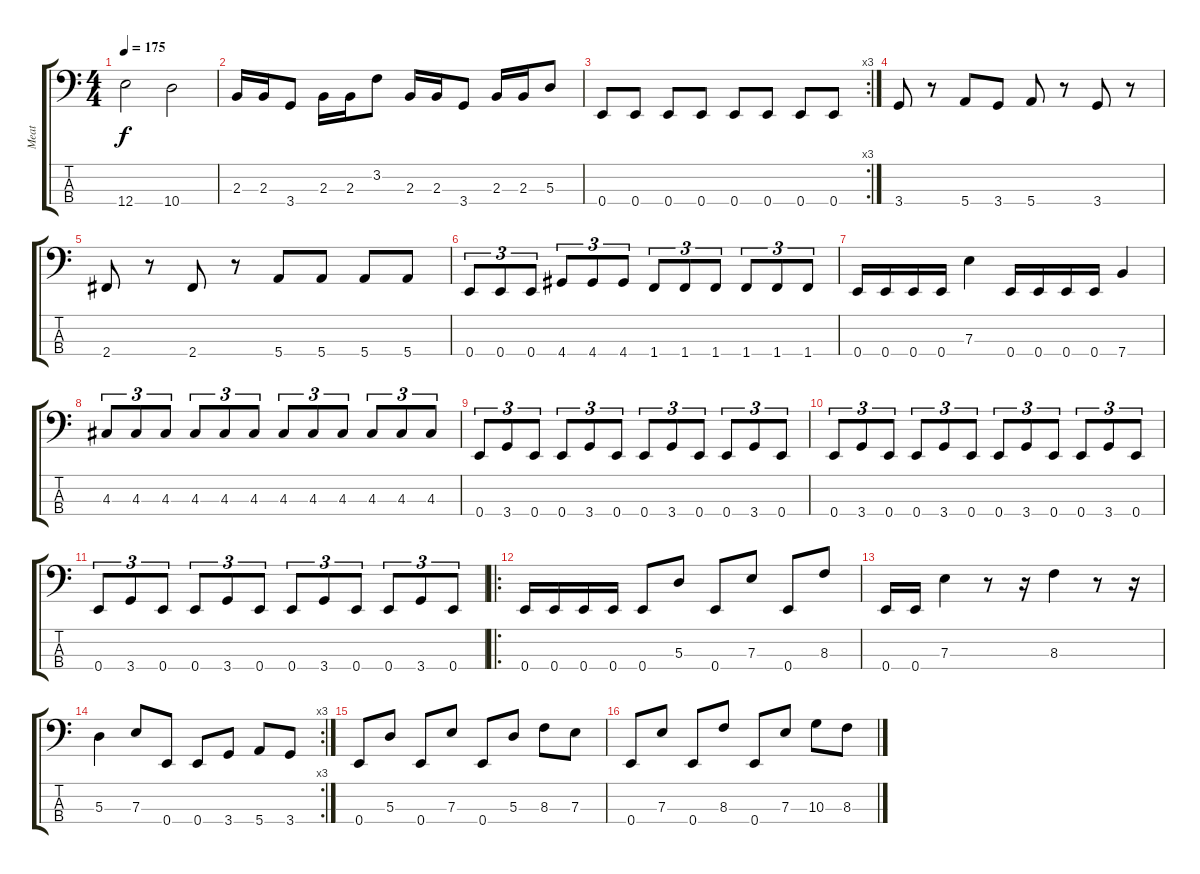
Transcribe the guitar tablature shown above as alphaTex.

\track ("Meat" "Meat") {instrument electricbasspick}
\staff {score tabs}
\tuning (G2 D2 A1 E1) {hide}
\ts (4 4)
\tempo 175
\clef f4
\ks c
12.4.2{dy f} 10.4.2 |
2.3.16 2.3.16 3.4.8 2.3.16 2.3.16 3.2.8 2.3.16 2.3.16 3.4.8 2.3.16 2.3.16 5.3.8 |
\rc 3
0.4.8 0.4.8 0.4.8 0.4.8 0.4.8 0.4.8 0.4.8 0.4.8 |
3.4.8 r.8 5.4.8 3.4.8 5.4.8 r.8 3.4.8 r.8 |
2.4.8 r.8 2.4.8 r.8 5.4.8 5.4.8 5.4.8 5.4.8 |
0.4.8{tu (3 2)} 0.4.8{tu (3 2)} 0.4.8{tu (3 2)} 4.4.8{tu (3 2)} 4.4.8{tu (3 2)} 4.4.8{tu (3 2)} 1.4.8{tu (3 2)} 1.4.8{tu (3 2)} 1.4.8{tu (3 2)} 1.4.8{tu (3 2)} 1.4.8{tu (3 2)} 1.4.8{tu (3 2)} |
0.4.16 0.4.16 0.4.16 0.4.16 7.3.4 0.4.16 0.4.16 0.4.16 0.4.16 7.4.4 |
4.3.8{tu (3 2)} 4.3.8{tu (3 2)} 4.3.8{tu (3 2)} 4.3.8{tu (3 2)} 4.3.8{tu (3 2)} 4.3.8{tu (3 2)} 4.3.8{tu (3 2)} 4.3.8{tu (3 2)} 4.3.8{tu (3 2)} 4.3.8{tu (3 2)} 4.3.8{tu (3 2)} 4.3.8{tu (3 2)} |
0.4.8{tu (3 2)} 3.4.8{tu (3 2)} 0.4.8{tu (3 2)} 0.4.8{tu (3 2)} 3.4.8{tu (3 2)} 0.4.8{tu (3 2)} 0.4.8{tu (3 2)} 3.4.8{tu (3 2)} 0.4.8{tu (3 2)} 0.4.8{tu (3 2)} 3.4.8{tu (3 2)} 0.4.8{tu (3 2)} |
0.4.8{tu (3 2)} 3.4.8{tu (3 2)} 0.4.8{tu (3 2)} 0.4.8{tu (3 2)} 3.4.8{tu (3 2)} 0.4.8{tu (3 2)} 0.4.8{tu (3 2)} 3.4.8{tu (3 2)} 0.4.8{tu (3 2)} 0.4.8{tu (3 2)} 3.4.8{tu (3 2)} 0.4.8{tu (3 2)} |
0.4.8{tu (3 2)} 3.4.8{tu (3 2)} 0.4.8{tu (3 2)} 0.4.8{tu (3 2)} 3.4.8{tu (3 2)} 0.4.8{tu (3 2)} 0.4.8{tu (3 2)} 3.4.8{tu (3 2)} 0.4.8{tu (3 2)} 0.4.8{tu (3 2)} 3.4.8{tu (3 2)} 0.4.8{tu (3 2)} |
\ro
0.4.16 0.4.16 0.4.16 0.4.16 0.4.8 5.3.8 0.4.8 7.3.8 0.4.8 8.3.8 |
0.4.16 0.4.16 7.3.4 r.8 r.16 8.3.4 r.8 r.16 |
\rc 3
5.3.4 7.3.8 0.4.8 0.4.8 3.4.8 5.4.8 3.4.8 |
0.4.8 5.3.8 0.4.8 7.3.8 0.4.8 5.3.8 8.3.8 7.3.8 |
0.4.8 7.3.8 0.4.8 8.3.8 0.4.8 7.3.8 10.3.8 8.3.8
